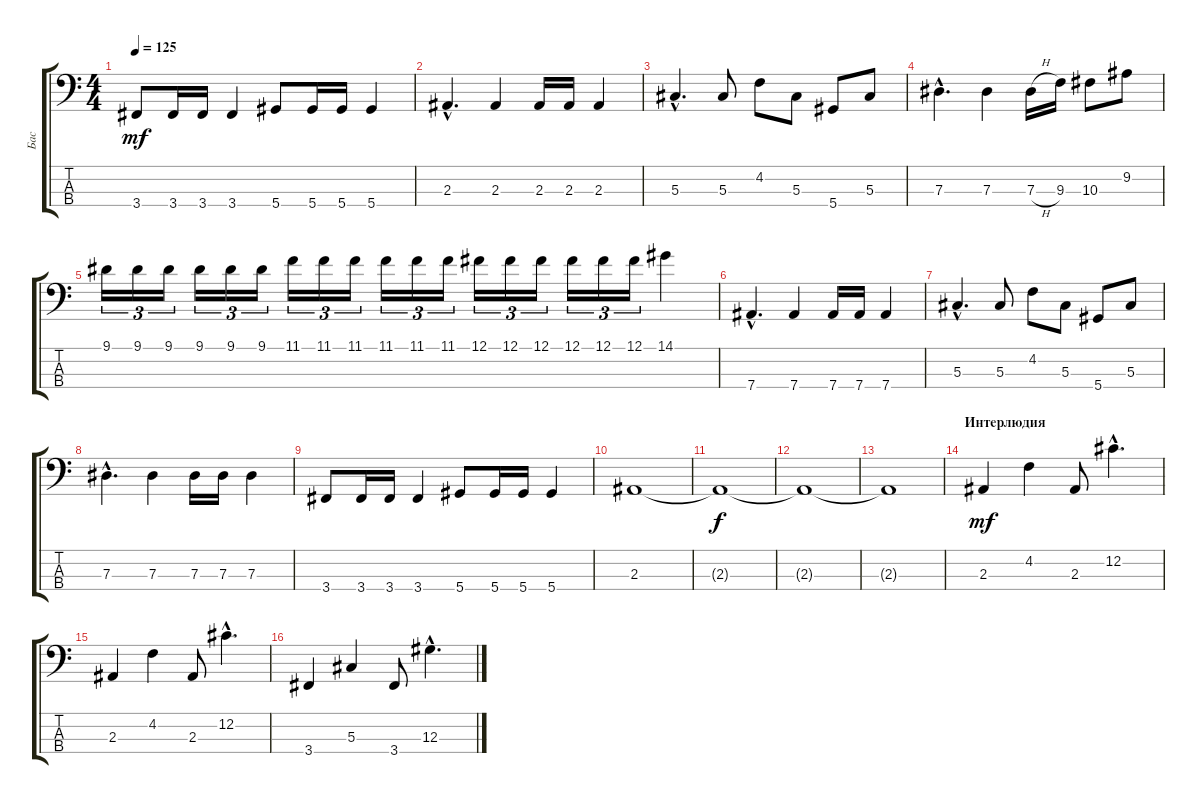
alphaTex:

\track ("Бас" "Бас") {instrument electricbassfinger}
\staff {score tabs}
\tuning (Gb2 Db2 Ab1 Eb1) {hide}
\ts (4 4)
\tempo 125
\clef f4
\ks c
3.4.8{dy mf} 3.4.16 3.4.16 3.4.4 5.4.8 5.4.16 5.4.16 5.4.4 |
2.3{hac}.4{d} 2.3.4 2.3.16 2.3.16 2.3.4 |
5.3{hac}.4{d} 5.3.8 4.2.8 5.3.8 5.4.8 5.3.8 |
7.3{hac}.4{d} 7.3.4 7.3{h}.16 9.3.16 10.3.8 9.2.8 |
9.1.16{tu (3 2)} 9.1.16{tu (3 2)} 9.1.16{tu (3 2)} 9.1.16{tu (3 2)} 9.1.16{tu (3 2)} 9.1.16{tu (3 2)} 11.1.16{tu (3 2)} 11.1.16{tu (3 2)} 11.1.16{tu (3 2)} 11.1.16{tu (3 2)} 11.1.16{tu (3 2)} 11.1.16{tu (3 2)} 12.1.16{tu (3 2)} 12.1.16{tu (3 2)} 12.1.16{tu (3 2)} 12.1.16{tu (3 2)} 12.1.16{tu (3 2)} 12.1.16{tu (3 2)} 14.1.4 |
7.4{hac}.4{d} 7.4.4 7.4.16 7.4.16 7.4.4 |
5.3{hac}.4{d} 5.3.8 4.2.8 5.3.8 5.4.8 5.3.8 |
7.3{hac}.4{d} 7.3.4 7.3.16 7.3.16 7.3.4 |
3.4.8 3.4.16 3.4.16 3.4.4 5.4.8 5.4.16 5.4.16 5.4.4 |
2.3.1 |
2.3{t}.1{dy f} |
2.3{t}.1 |
2.3{t}.1 |
\section ("" "Интерлюдия")
2.3.4{dy mf} 4.2.4 2.3.8 12.2{hac}.4{d} |
2.3.4 4.2.4 2.3.8 12.2{hac}.4{d} |
3.4.4 5.3.4 3.4.8 12.3{hac}.4{d}
